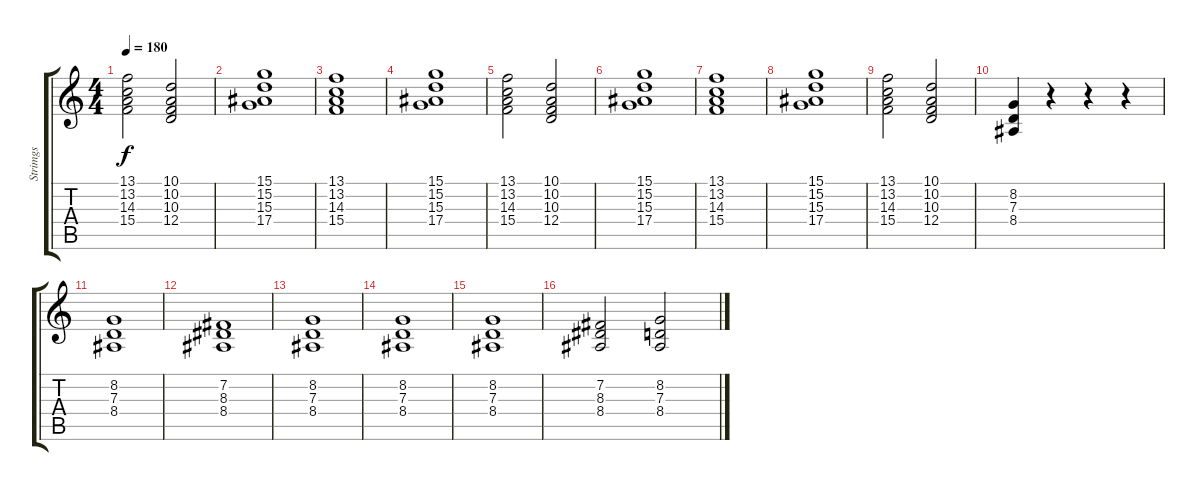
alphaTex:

\track ("Strimgs" "Strimgs") {instrument stringensemble1}
\staff {score tabs}
\tuning (E4 B3 G3 D3 A2 E2) {hide}
\ts (4 4)
\tempo 180
\clef g2
\ks c
(13.1 13.2 14.3 15.4).2{dy f} (10.1 10.2 10.3 12.4).2 |
(15.1 15.2 15.3 17.4).1 |
(13.1 13.2 14.3 15.4).1 |
(15.1 15.2 15.3 17.4).1 |
(13.1 13.2 14.3 15.4).2 (10.1 10.2 10.3 12.4).2 |
(15.1 15.2 15.3 17.4).1 |
(13.1 13.2 14.3 15.4).1 |
(15.1 15.2 15.3 17.4).1 |
(13.1 13.2 14.3 15.4).2 (10.1 10.2 10.3 12.4).2 |
(8.2 7.3 8.4).4 r.4 r.4 r.4 |
(8.2 7.3 8.4).1 |
(7.2 8.3 8.4).1 |
(8.2 7.3 8.4).1 |
(8.2 7.3 8.4).1 |
(8.2 7.3 8.4).1 |
(7.2 8.3 8.4).2 (8.2 7.3 8.4).2
